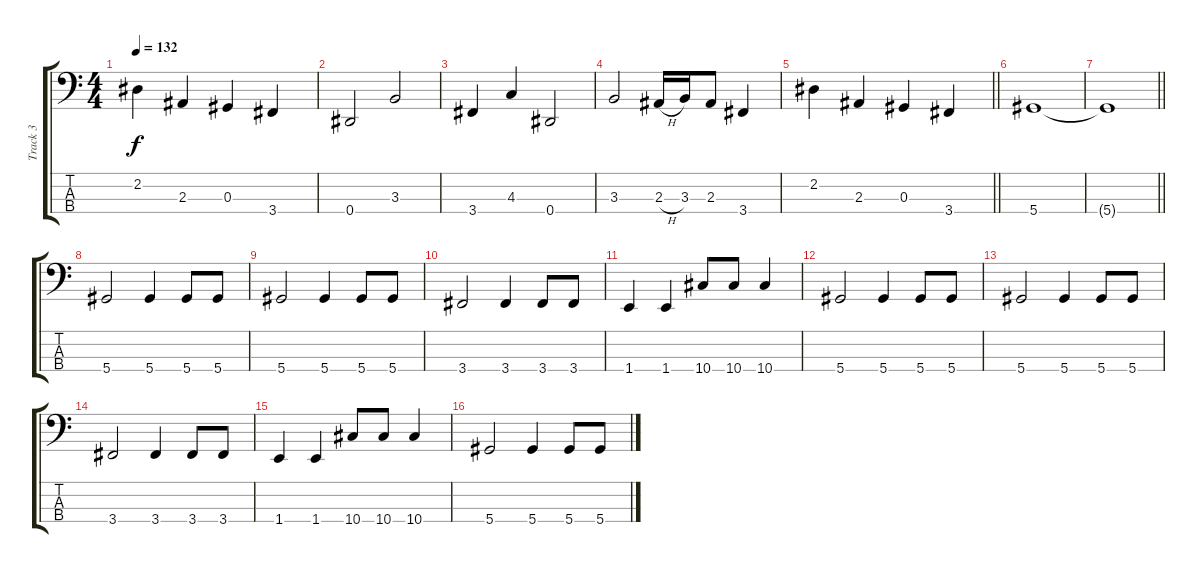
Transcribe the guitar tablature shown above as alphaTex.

\track ("Track 3" "Track 3") {instrument electricbasspick}
\staff {score tabs}
\tuning (Gb2 Db2 Ab1 Eb1) {hide}
\ts (4 4)
\tempo 132
\clef f4
\ks c
2.2.4{dy f} 2.3.4 0.3.4 3.4.4 |
0.4.2 3.3.2 |
3.4.4 4.3.4 0.4.2 |
3.3.2 2.3{h}.16 3.3.16 2.3.8 3.4.4 |
\barLineRight lightlight
2.2.4 2.3.4 0.3.4 3.4.4 |
\section ("" "")
5.4.1 |
\barLineRight lightlight
5.4{t}.1 |
\section ("" "")
5.4.2 5.4.4 5.4.8 5.4.8 |
5.4.2 5.4.4 5.4.8 5.4.8 |
3.4.2 3.4.4 3.4.8 3.4.8 |
1.4.4 1.4.4 10.4.8 10.4.8 10.4.4 |
5.4.2 5.4.4 5.4.8 5.4.8 |
5.4.2 5.4.4 5.4.8 5.4.8 |
3.4.2 3.4.4 3.4.8 3.4.8 |
1.4.4 1.4.4 10.4.8 10.4.8 10.4.4 |
5.4.2 5.4.4 5.4.8 5.4.8
